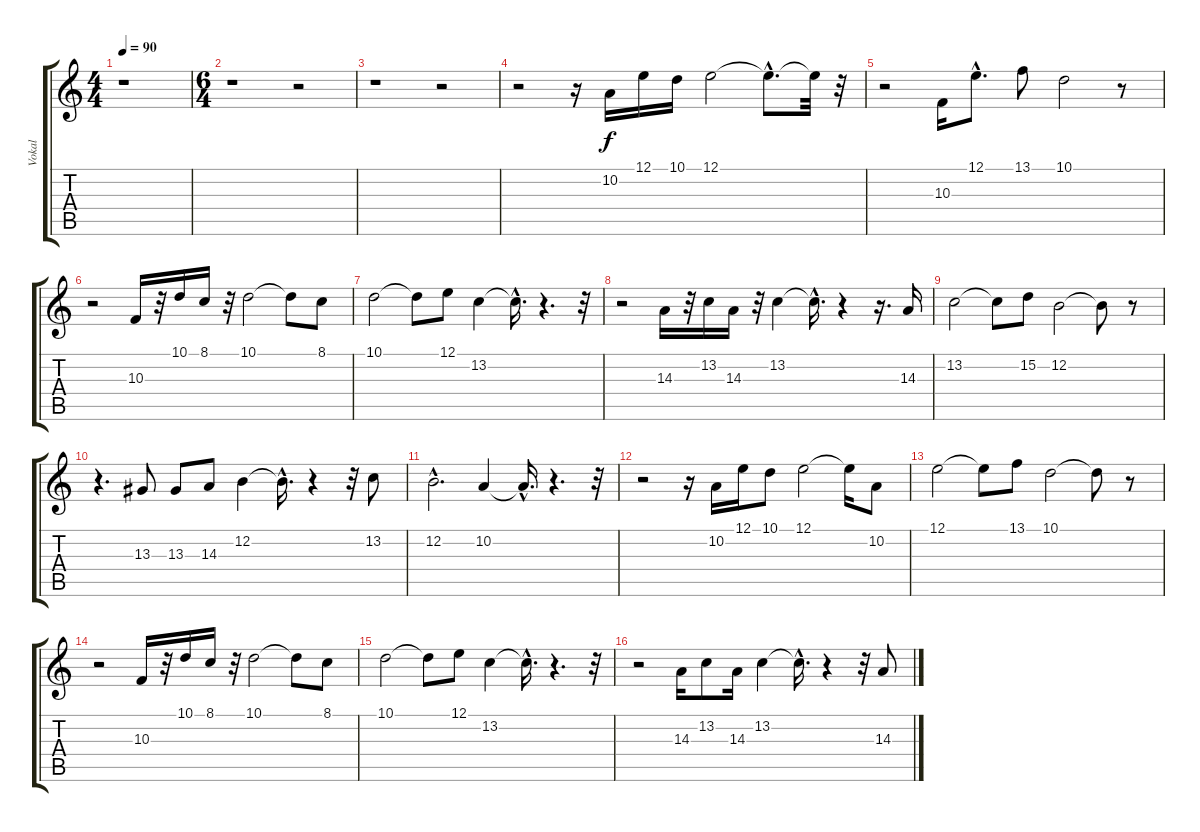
\track ("Vokal" "Vokal") {instrument choiraahs}
\staff {score tabs}
\tuning (E4 B3 G3 D3 A2 E2) {hide}
\ts (4 4)
\tempo 90
\clef g2
\ks c
r.1{dy f instrument choiraahs} |
\ts (6 4)
r.1 r.2 |
r.1 r.2 |
r.2 r.16 10.2.16 12.1.16 10.1.16 12.1.2 12.1{hac t}.8{d} 12.1{t}.32 r.32 |
r.2 10.3.16 12.1{hac}.8{d} 13.1.8 10.1.2 r.8 |
r.2 10.3.16 r.32 10.1.16 8.1.16 r.32 10.1.2 10.1{t}.8 8.1.8 |
10.1.2 10.1{t}.8 12.1.8 13.2.4 13.2{hac t}.16{d} r.4{d} r.32 |
r.2 14.3.16 r.32 13.2.16 14.3.16 r.32 13.2.4 13.2{hac t}.16{d} r.4 r.16{d} 14.3.16 |
13.2.2 13.2{t}.8 15.2.8 12.2.2 12.2{t}.8 r.8 |
r.4{d} 13.3.8 13.3.8 14.3.8 12.2.4 12.2{hac t}.16{d} r.4 r.32 13.2.8 |
12.2{hac}.2{d} 10.2.4 10.2{hac t}.16{d} r.4{d} r.32 |
r.2 r.16 10.2.16 12.1.16 10.1.8 12.1.2 12.1{t}.16 10.2.8 |
12.1.2 12.1{t}.8 13.1.8 10.1.2 10.1{t}.8 r.8 |
r.2 10.3.16 r.32 10.1.16 8.1.16 r.32 10.1.2 10.1{t}.8 8.1.8 |
10.1.2 10.1{t}.8 12.1.8 13.2.4 13.2{hac t}.16{d} r.4{d} r.32 |
r.2 14.3.16 13.2.8 14.3.16 13.2.4 13.2{hac t}.16{d} r.4 r.32 14.3.8
